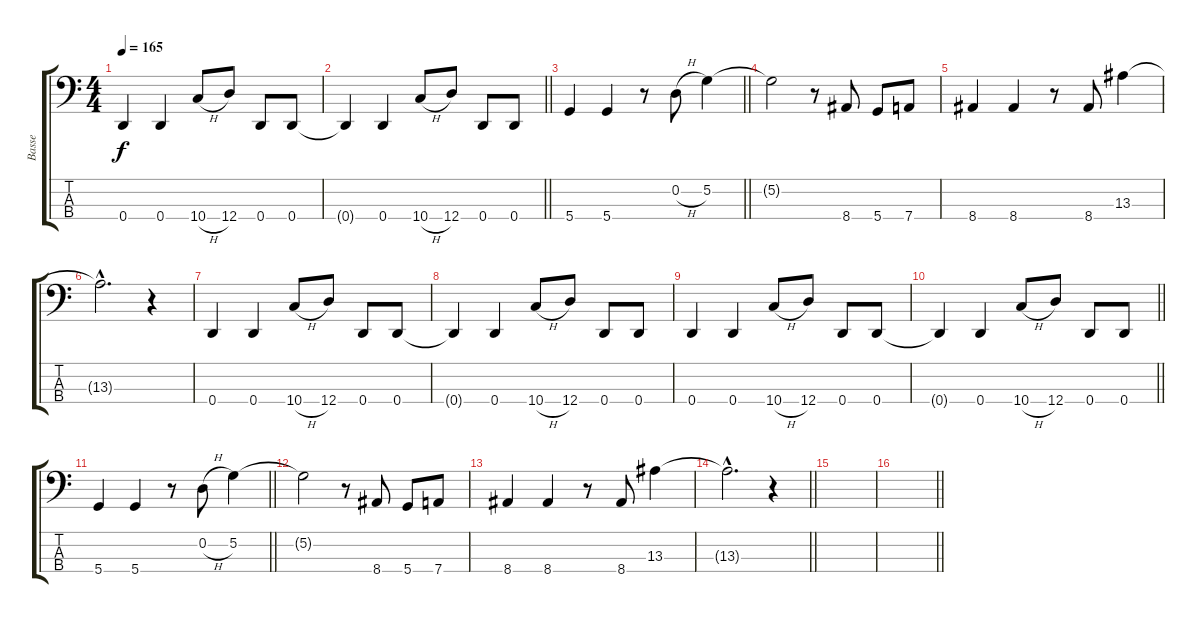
\track ("Basse" "Basse") {instrument electricbassfinger}
\staff {score tabs}
\tuning (G2 D2 A1 D1) {hide}
\ts (4 4)
\tempo 165
\clef f4
\ks c
0.4.4{dy f} 0.4.4 10.4{h}.8 12.4.8 0.4.8 0.4.8 |
\barLineRight lightlight
0.4{t}.4 0.4.4 10.4{h}.8 12.4.8 0.4.8 0.4.8 |
\barLineRight lightlight
5.4.4 5.4.4 r.8 0.2{h}.8 5.2.4 |
5.2{t}.2 r.8 8.4.8 5.4.8 7.4.8 |
8.4.4 8.4.4 r.8 8.4.8 13.3.4 |
13.3{hac t}.2{d} r.4 |
0.4.4 0.4.4 10.4{h}.8 12.4.8 0.4.8 0.4.8 |
0.4{t}.4 0.4.4 10.4{h}.8 12.4.8 0.4.8 0.4.8 |
0.4.4 0.4.4 10.4{h}.8 12.4.8 0.4.8 0.4.8 |
\barLineRight lightlight
0.4{t}.4 0.4.4 10.4{h}.8 12.4.8 0.4.8 0.4.8 |
\barLineRight lightlight
5.4.4 5.4.4 r.8 0.2{h}.8 5.2.4 |
5.2{t}.2 r.8 8.4.8 5.4.8 7.4.8 |
8.4.4 8.4.4 r.8 8.4.8 13.3.4 |
\barLineRight lightlight
13.3{hac t}.2{d} r.4 |
|
\barLineRight lightlight
